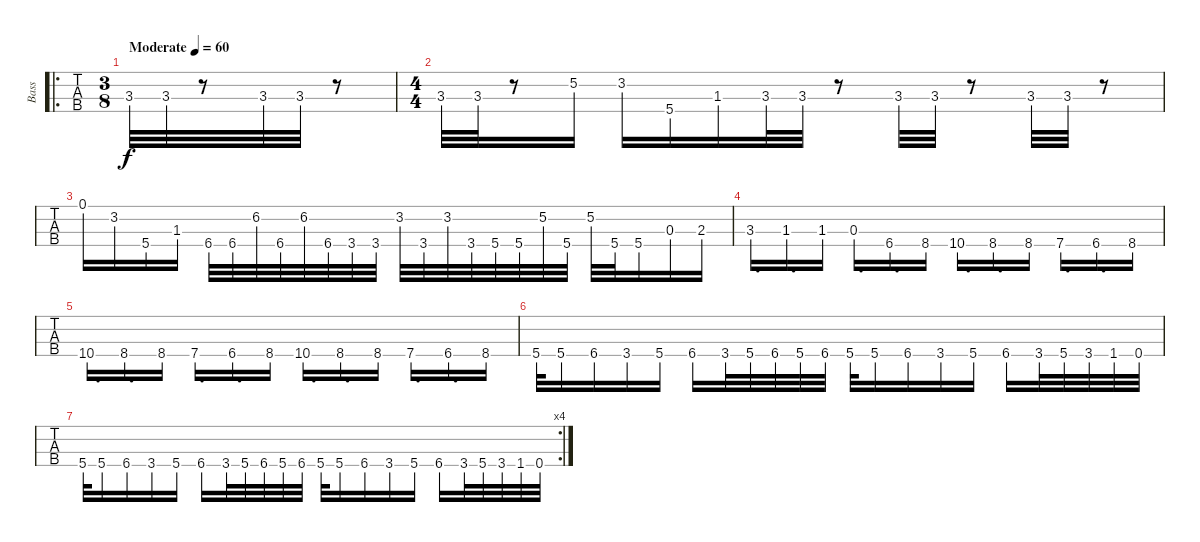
\track ("Bass" "Bass") {instrument electricbassfinger}
\staff {tabs}
\tuning (G2 D2 A1 D1) {hide}
\ro
\ts (3 8)
\tempo (60 "Moderate")
\clef f4
\ks c
3.3.32{dy f instrument electricbassfinger} 3.3.32 r.8 3.3.32 3.3.32 r.8 |
\ts (4 4)
3.3.32 3.3.32 r.8 5.2.16 3.2.16 5.4.16 1.3.16 3.3.32 3.3.32 r.8 3.3.32 3.3.32 r.8 3.3.32 3.3.32 r.8 |
0.1.16 3.2.16 5.4.16 1.3.16 6.4.32 6.4.32 6.2.32 6.4.32 6.2.32 6.4.32 3.4.32 3.4.32 3.2.32 3.4.32 3.2.32 3.4.32 5.4.32 5.4.32 5.2.32 5.4.32 5.2.32 5.4.32 5.4.16 0.3.16 2.3.16 |
3.3.16{d} 1.3.16{d} 1.3.16 0.3.16{d} 6.4.16{d} 8.4.16 10.4.16{d} 8.4.16{d} 8.4.16 7.4.16{d} 6.4.16{d} 8.4.16 |
10.4.16{d} 8.4.16{d} 8.4.16 7.4.16{d} 6.4.16{d} 8.4.16 10.4.16{d} 8.4.16{d} 8.4.16 7.4.16{d} 6.4.16{d} 8.4.16 |
5.4.32 5.4.16 6.4.16 3.4.16 5.4.16 6.4.16 3.4.32 5.4.32 6.4.32 5.4.32 6.4.32 5.4.32 5.4.16 6.4.16 3.4.16 5.4.16 6.4.16 3.4.32 5.4.32 3.4.32 1.4.32 0.4.32 |
\rc 4
5.4.32 5.4.16 6.4.16 3.4.16 5.4.16 6.4.16 3.4.32 5.4.32 6.4.32 5.4.32 6.4.32 5.4.32 5.4.16 6.4.16 3.4.16 5.4.16 6.4.16 3.4.32 5.4.32 3.4.32 1.4.32 0.4.32
